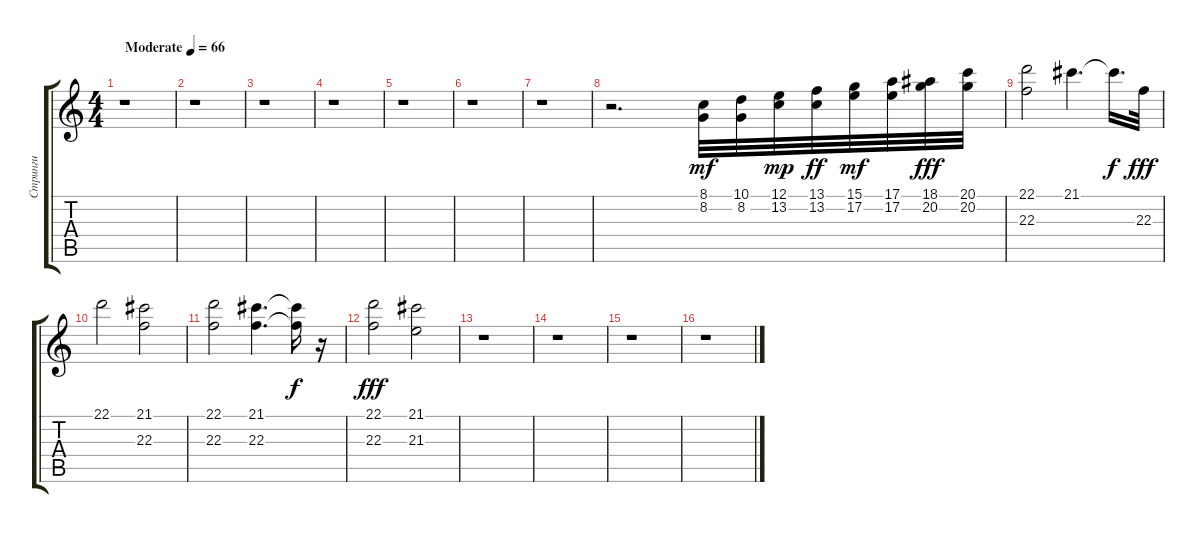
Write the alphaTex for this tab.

\track ("Стринги" "Стринги") {instrument stringensemble1}
\staff {score tabs}
\tuning (E4 B3 G3 D3 A2 E2) {hide}
\ts (4 4)
\tempo (66 "Moderate")
\clef g2
\ks c
r.1{dy mf instrument stringensemble1} |
r.1 |
r.1 |
r.1 |
r.1 |
r.1 |
r.1 |
r.2{d} (8.1 8.2).32 (10.1 8.2).32 (12.1 13.2).32{dy mp} (13.1 13.2).32{dy ff} (15.1 17.2).32{dy mf} (17.1 17.2).32 (18.1 20.2).32{dy fff} (20.1 20.2).32 |
(22.1 22.3).2 21.1.4{d} 21.1{t}.16{d dy f} 22.3.32{dy fff} |
22.1.2 (21.1 22.3).2 |
(22.1 22.3).2 (21.1 22.3).4{d} (21.1{t} 22.3{t}).16{dy f} r.16 |
(22.1 22.3).2{dy fff} (21.1 21.3).2 |
r.1 |
r.1 |
r.1 |
r.1
